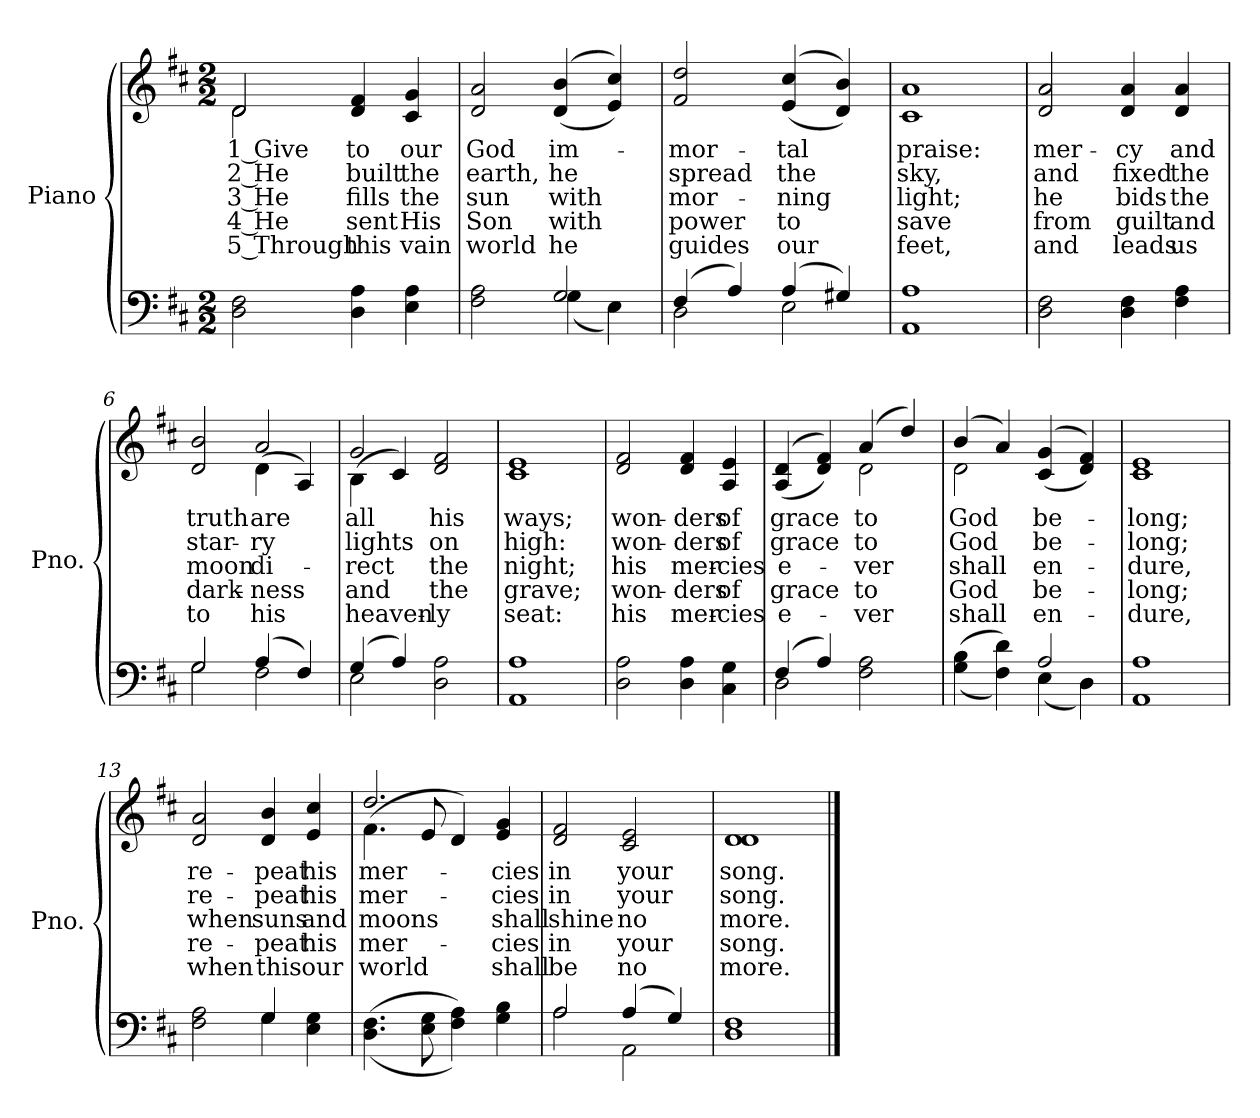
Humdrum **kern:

**kern	**kern	**text	**text	**text	**text	**text
*part2	*part1	*part1	*part1	*part1	*part1	*part1
*staff2	*staff1	*staff1	*staff1	*staff1	*staff1	*staff1
*I"Piano	*I"Piano	*	*	*	*	*
*I'Pno.	*I'Pno.	*	*	*	*	*
!!LO:PB:g=z
*clefF4	*clefG2	*	*	*	*	*
*k[f#c#]	*k[f#c#]	*	*	*	*	*
*D:	*D:	*	*	*	*	*
*M2/2	*M2/2	*	*	*	*	*
=1	=1	=1	=1	=1	=1	=1
!	!	!LO:LY:b:color=#000000	!LO:LY:b:color=#000000	!LO:LY:b:color=#000000	!LO:LY:b:color=#000000	!LO:LY:b:color=#000000
*	*^	*	*	*	*	*
2Di\ 2F#i	2di/	2di\	1 Give	2 He	3 He	4 He	5 Through
!	!	!	!LO:LY:b:color=#000000	!LO:LY:b:color=#000000	!LO:LY:b:color=#000000	!LO:LY:b:color=#000000	!LO:LY:b:color=#000000
4Di\ 4Ai	4di/ 4f#i	2ryy	to	built	fills	sent	this
!	!	!	!LO:LY:b:color=#000000	!LO:LY:b:color=#000000	!LO:LY:b:color=#000000	!LO:LY:b:color=#000000	!LO:LY:b:color=#000000
4Ei\ 4Ai	4c#i/ 4gi	.	our	the	the	His	vain
*	*v	*v	*	*	*	*	*
=2	=2	=2	=2	=2	=2	=2
*^	*	*	*	*	*	*
!	!	!	!LO:LY:b:color=#000000	!LO:LY:b:color=#000000	!LO:LY:b:color=#000000	!LO:LY:b:color=#000000	!LO:LY:b:color=#000000
2F#i\ 2Ai	2ryy	2di/ 2ai	God	earth,	sun	Son	world
!	!	!	!LO:LY:b:color=#000000	!LO:LY:b:color=#000000	!LO:LY:b:color=#000000	!LO:LY:b:color=#000000	!LO:LY:b:color=#000000
2Gi/	(4Gi\	((4di/ 4bi	im-	he	with	with	he
.	4Ei\)	4ei/ 4cc#i))	.	.	.	.	.
=3	=3	=3	=3	=3	=3	=3	=3
!	!	!	!LO:LY:b:color=#000000	!LO:LY:b:color=#000000	!LO:LY:b:color=#000000	!LO:LY:b:color=#000000	!LO:LY:b:color=#000000
(4F#i/	2Di\	2f#i/ 2ddi	-mor-	spread	mor-	-power	guides
4Ai/)	.	.	.	.	.	.	.
!	!	!	!LO:LY:b:color=#000000	!LO:LY:b:color=#000000	!LO:LY:b:color=#000000	!LO:LY:b:color=#000000	!LO:LY:b:color=#000000
(4Ai/	2Ei\	((4ei/ 4cc#i	-tal	the	ning	to	our
4G#Xi/)	.	4di/ 4bi))	.	.	.	.	.
*v	*v	*	*	*	*	*	*
=4	=4	=4	=4	=4	=4	=4
!	!	!LO:LY:b:color=#000000	!LO:LY:b:color=#000000	!LO:LY:b:color=#000000	!LO:LY:b:color=#000000	!LO:LY:b:color=#000000
1AAi/ 1Ai	1c#i/ 1ai	praise:	sky,	light;	save	feet,
=5	=5	=5	=5	=5	=5	=5
!	!	!LO:LY:b:color=#000000	!LO:LY:b:color=#000000	!LO:LY:b:color=#000000	!LO:LY:b:color=#000000	!LO:LY:b:color=#000000
2Di\ 2F#i	2di/ 2ai	mer-	and	he	from	and
!	!	!LO:LY:b:color=#000000	!LO:LY:b:color=#000000	!LO:LY:b:color=#000000	!LO:LY:b:color=#000000	!LO:LY:b:color=#000000
4Di\ 4F#i	4di/ 4ai	-cy	fixed	bids	guilt	leads
!	!	!LO:LY:b:color=#000000	!LO:LY:b:color=#000000	!LO:LY:b:color=#000000	!LO:LY:b:color=#000000	!LO:LY:b:color=#000000
4F#i\ 4Ai	4di/ 4ai	and	the	the	and	us
!!LO:LB:g=z
=6	=6	=6	=6	=6	=6	=6
*^	*	*	*	*	*	*
!	!	!	!LO:LY:b:color=#000000	!LO:LY:b:color=#000000	!LO:LY:b:color=#000000	!LO:LY:b:color=#000000	!LO:LY:b:color=#000000
*	*	*^	*	*	*	*	*
2Gi/	2Gi\	2di/ 2bi	2ryy	truth	star-	moon	dark-	-to
!	!	!	!	!LO:LY:b:color=#000000	!LO:LY:b:color=#000000	!LO:LY:b:color=#000000	!LO:LY:b:color=#000000	!LO:LY:b:color=#000000
(4Ai/	2F#i\	2ai/	(4di\	are	-ry	di-	-ness	his
4F#i/)	.	.	4Ai/)	.	.	.	.	.
=7	=7	=7	=7	=7	=7	=7	=7	=7
!	!	!	!	!LO:LY:b:color=#000000	!LO:LY:b:color=#000000	!LO:LY:b:color=#000000	!LO:LY:b:color=#000000	!LO:LY:b:color=#000000
(4Gi/	2Ei\	2gi/	(4Bi\	all	lights	rect	and	heaven-
4Ai/)	.	.	4c#i/)	.	.	.	.	.
!	!	!	!	!LO:LY:b:color=#000000	!LO:LY:b:color=#000000	!LO:LY:b:color=#000000	!LO:LY:b:color=#000000	!LO:LY:b:color=#000000
2Di\ 2Ai	2ryy	2di/ 2f#i	2ryy	his	on	-the	the	ly
=8	=8	=8	=8	=8	=8	=8	=8	=8
!	!	!	!	!LO:LY:b:color=#000000	!LO:LY:b:color=#000000	!LO:LY:b:color=#000000	!LO:LY:b:color=#000000	!LO:LY:b:color=#000000
*v	*v	*	*	*	*	*	*	*
*	*v	*v	*	*	*	*	*
1AAi/ 1Ai	1c#i/ 1ei	ways;	high:	night;	grave;	seat:
=9	=9	=9	=9	=9	=9	=9
!	!	!LO:LY:b:color=#000000	!LO:LY:b:color=#000000	!LO:LY:b:color=#000000	!LO:LY:b:color=#000000	!LO:LY:b:color=#000000
2Di\ 2Ai	2di/ 2f#i	won-	won-	his	won-	-his
!	!	!LO:LY:b:color=#000000	!LO:LY:b:color=#000000	!LO:LY:b:color=#000000	!LO:LY:b:color=#000000	!LO:LY:b:color=#000000
4Di\ 4Ai	4di/ 4f#i	-ders	-ders	mer-	-ders	mer-
!	!	!LO:LY:b:color=#000000	!LO:LY:b:color=#000000	!LO:LY:b:color=#000000	!LO:LY:b:color=#000000	!LO:LY:b:color=#000000
4C#i\ 4Gi	4Ai/ 4ei	of	of	-cies	of	cies
=10	=10	=10	=10	=10	=10	=10
*^	*	*	*	*	*	*
!	!	!	!LO:LY:b:color=#000000	!LO:LY:b:color=#000000	!LO:LY:b:color=#000000	!LO:LY:b:color=#000000	!LO:LY:b:color=#000000
*	*	*^	*	*	*	*	*
(4F#i/	2Di\	((4Ai/ 4di	2ryy	grace	grace	e-	-grace	e-
4Ai/)	.	4di/ 4f#i))	.	.	.	.	.	.
!	!	!	!	!LO:LY:b:color=#000000	!LO:LY:b:color=#000000	!LO:LY:b:color=#000000	!LO:LY:b:color=#000000	!LO:LY:b:color=#000000
2F#i\ 2Ai	2ryy	(4ai/	2di\	to	to	-ver	to	ver
.	.	4ddi/)	.	.	.	.	.	.
!!LO:LB:g=z	!!
=11	=11	=11	=11	=11	=11	=11	=11	=11
!	!	!	!	!LO:LY:b:color=#000000	!LO:LY:b:color=#000000	!LO:LY:b:color=#000000	!LO:LY:b:color=#000000	!LO:LY:b:color=#000000
((4Gi\ 4Bi	2ryy	(4bi/	2di\	God	God	shall	God	shall
4F#i\ 4di))	.	4ai/)	.	.	.	.	.	.
!	!	!	!	!LO:LY:b:color=#000000	!LO:LY:b:color=#000000	!LO:LY:b:color=#000000	!LO:LY:b:color=#000000	!LO:LY:b:color=#000000
2Ai/	(4Ei\	((4c#i/ 4gi	2ryy	be-	be-	en-	-be-	-en-
.	4Di\)	4di/ 4f#i))	.	.	.	.	.	.
*	*	*v	*v	*	*	*	*	*
=12	=12	=12	=12	=12	=12	=12	=12
!	!	!	!LO:LY:b:color=#000000	!LO:LY:b:color=#000000	!LO:LY:b:color=#000000	!LO:LY:b:color=#000000	!LO:LY:b:color=#000000
*v	*v	*	*	*	*	*	*
1AAi/ 1Ai	1c#i/ 1ei	-long;	-long;	-dure,	long;	dure,
=13	=13	=13	=13	=13	=13	=13
*^	*	*	*	*	*	*
!	!	!	!LO:LY:b:color=#000000	!LO:LY:b:color=#000000	!LO:LY:b:color=#000000	!LO:LY:b:color=#000000	!LO:LY:b:color=#000000
2F#i\ 2Ai	2ryy	2di/ 2ai	re-	re-	when	re-	-when
!	!	!	!LO:LY:b:color=#000000	!LO:LY:b:color=#000000	!LO:LY:b:color=#000000	!LO:LY:b:color=#000000	!LO:LY:b:color=#000000
4Gi/	4Gi\	4di/ 4bi	-peat	-peat	suns	peat	this
!	!	!	!LO:LY:b:color=#000000	!LO:LY:b:color=#000000	!LO:LY:b:color=#000000	!LO:LY:b:color=#000000	!LO:LY:b:color=#000000
4Ei\ 4Gi	4ryy	4ei/ 4cc#i	his	his	and	his	our
=14	=14	=14	=14	=14	=14	=14	=14
!	!	!	!LO:LY:b:color=#000000	!LO:LY:b:color=#000000	!LO:LY:b:color=#000000	!LO:LY:b:color=#000000	!LO:LY:b:color=#000000
*v	*v	*^	*	*	*	*	*
((4.Di\ 4.F#i	2.ddi/	(4.f#i\	mer-	mer-	moons	mer-	-world
8Ei\ 8Gi	.	8ei/	.	.	.	.	.
4F#i\ 4Ai))	.	4di/)	.	.	.	.	.
!	!	!	!LO:LY:b:color=#000000	!LO:LY:b:color=#000000	!LO:LY:b:color=#000000	!LO:LY:b:color=#000000	!LO:LY:b:color=#000000
4Gi\ 4Bi	4ei/ 4gi	4ryy	-cies	-cies	shall	cies	shall
=15	=15	=15	=15	=15	=15	=15	=15
*^	*	*	*	*	*	*	*
!	!	!	!	!LO:LY:b:color=#000000	!LO:LY:b:color=#000000	!LO:LY:b:color=#000000	!LO:LY:b:color=#000000	!LO:LY:b:color=#000000
*	*	*v	*v	*	*	*	*	*
2Ai/	2Ai\	2di/ 2f#i	in	in	shine	in	be
!	!	!	!LO:LY:b:color=#000000	!LO:LY:b:color=#000000	!LO:LY:b:color=#000000	!LO:LY:b:color=#000000	!LO:LY:b:color=#000000
(4Ai/	2AAi\	2c#i/ 2ei	your	your	no	your	no
4Gi/)	.	.	.	.	.	.	.
*v	*v	*	*	*	*	*	*
=16	=16	=16	=16	=16	=16	=16
!	!	!LO:LY:b:color=#000000	!LO:LY:b:color=#000000	!LO:LY:b:color=#000000	!LO:LY:b:color=#000000	!LO:LY:b:color=#000000
1Di/ 1F#i	1di/ 1di	song.	song.	more.	song.	more.
==	==	==	==	==	==	==
*-	*-	*-	*-	*-	*-	*-
